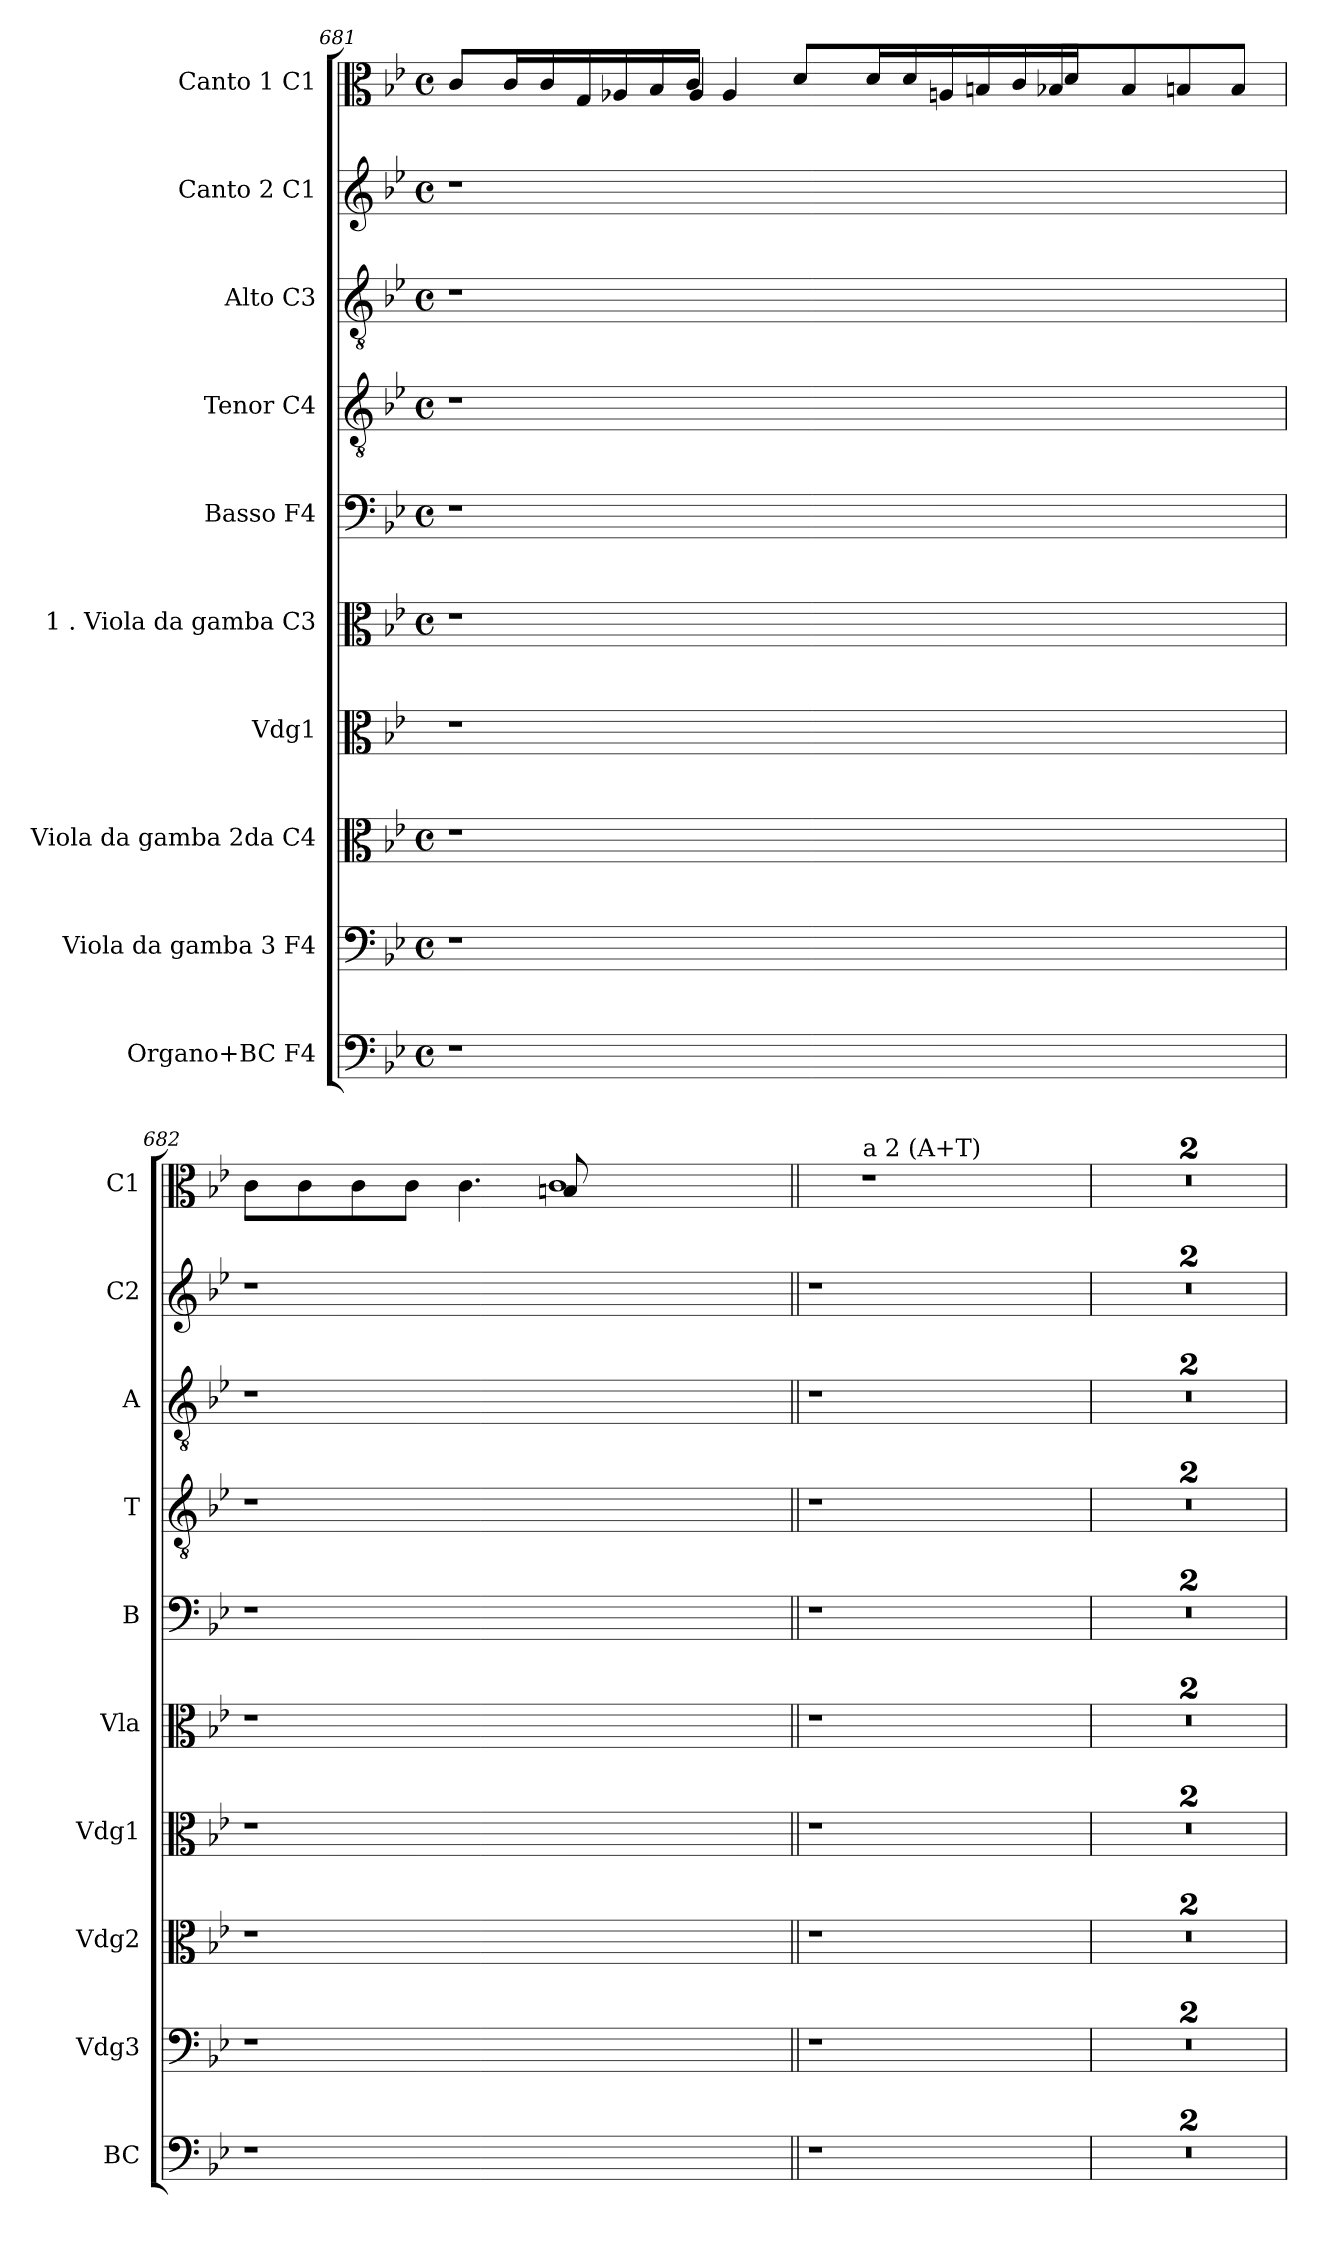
**kern	**kern	**kern	**kern	**kern	**kern	**kern	**kern	**kern	**kern
*part10	*part9	*part8	*part7	*part6	*part5	*part4	*part3	*part2	*part1
*staff10	*staff9	*staff8	*staff7	*staff6	*staff5	*staff4	*staff3	*staff2	*staff1
*I"Organo+BC F4	*I"Viola da gamba 3 F4	*I"Viola da gamba 2da C4	*I"Vdg1	*I"1 . Viola da gamba C3	*I"Basso F4	*I"Tenor C4	*I"Alto C3	*I"Canto 2 C1	*I"Canto 1 C1
*I'BC	*I'Vdg3	*I'Vdg2	*I'Vdg1	*I'Vla	*I'B	*I'T	*I'A	*I'C2	*I'C1
*clefF4	*clefF4	*clefC3	*clefC3	*clefC3	*clefF4	*clefGv2	*clefGv2	*clefG2	*clefC3
*k[b-e-]	*k[b-e-]	*k[b-e-]	*k[b-e-]	*k[b-e-]	*k[b-e-]	*k[b-e-]	*k[b-e-]	*k[b-e-]	*k[b-e-]
*B-:	*B-:	*B-:	*B-:	*B-:	*B-:	*B-:	*B-:	*B-:	*B-:
*M4/4	*M4/4	*M4/4	*	*M4/4	*M4/4	*M4/4	*M4/4	*M4/4	*M4/4
*met(c)	*met(c)	*met(c)	*	*met(c)	*met(c)	*met(c)	*met(c)	*met(c)	*met(c)
=681	=681	=681	=681	=681	=681	=681	=681	=681	=681
*	*	*	*	*	*	*	*	*	*^
1r	1r	1r	1r	1r	1r	1r	1r	1r	8c/L	4..ryy
.	.	.	.	.	.	.	.	.	16c/L	.
.	.	.	.	.	.	.	.	.	16c/	.
.	.	.	.	.	.	.	.	.	16G/	.
.	.	.	.	.	.	.	.	.	16A-X/	.
.	.	.	.	.	.	.	.	.	16B-/	.
.	.	.	.	.	.	.	.	.	16c/JJ	4A-/
.	.	.	.	.	.	.	.	.	4A-/	.
.	.	.	.	.	.	.	.	.	.	8d/L
.	.	.	.	.	.	.	.	.	4.ryy	.
.	.	.	.	.	.	.	.	.	.	16d/L
.	.	.	.	.	.	.	.	.	.	16d/
.	.	.	.	.	.	.	.	.	.	16An/
2ryy	2ryy	2ryy	2ryy	2ryy	2ryy	2ryy	2ryy	2ryy	.	16Bn/
.	.	.	.	.	.	.	.	.	.	16c/
.	.	.	.	.	.	.	.	.	8B-X/L	16d/JJ
.	.	.	.	.	.	.	.	.	.	4..ryy
.	.	.	.	.	.	.	.	.	8B-/	.
.	.	.	.	.	.	.	.	.	8Bn/	.
8ryy	8ryy	8ryy	8ryy	8ryy	8ryy	8ryy	8ryy	8ryy	8B/J	.
=682	=682	=682	=682	=682	=682	=682	=682	=682	=682	=682
1r	1r	1r	1r	1r	1r	1r	1r	1r	8c\L	2..ryy
.	.	.	.	.	.	.	.	.	8c\	.
.	.	.	.	.	.	.	.	.	8c\	.
.	.	.	.	.	.	.	.	.	8c\J	.
.	.	.	.	.	.	.	.	.	4.c\	.
.	.	.	.	.	.	.	.	.	8Bn/	1c
2..ryy	2..ryy	2..ryy	2..ryy	2..ryy	2..ryy	2..ryy	2..ryy	2..ryy	2..ryy	.
*	*	*	*	*	*	*	*	*	*v	*v
=683||	=683||	=683||	=683||	=683||	=683||	=683||	=683||	=683||	=683||
1r	1r	1r	1r	1r	1r	1r	1r	1r	8ryy
!	!	!	!	!	!	!	!	!	!LO:TX:a:t=a 2 (A+T)
.	.	.	.	.	.	.	.	.	1r
8ryy	8ryy	8ryy	8ryy	8ryy	8ryy	8ryy	8ryy	8ryy	.
=684	=684	=684	=684	=684	=684	=684	=684	=684	=684
1r	1r	1r	1r	1r	1r	1r	1r	1r	1r
=685	=685	=685	=685	=685	=685	=685	=685	=685	=685
1r	1r	1r	1r	1r	1r	1r	1r	1r	1r
=	=	=	=	=	=	=	=	=	=
*-	*-	*-	*-	*-	*-	*-	*-	*-	*-
